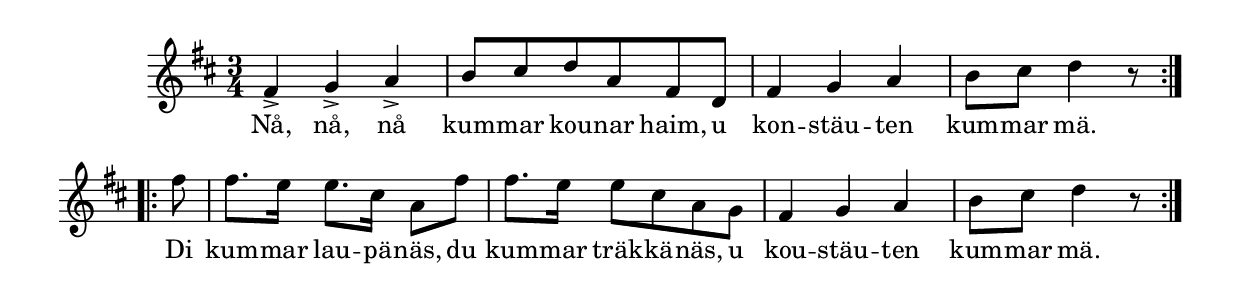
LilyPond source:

{
\time 3/4
\key d \major

\repeat volta 2 { 
 fis'4-> g'-> a'->  | 
 b'8 cis'' d'' a' fis' d'  | 
 fis'4 g' a'  | 
 b'8 cis'' d''4 r8  |
 } %( endrepeat )% 
  
\repeat volta 2 { 
 fis''  | 
 fis''8. e''16 e''8. cis''16 a'8 fis''  | 
 fis''8. e''16 e''8 cis'' a' g'  | 
 fis'4 g' a'  | 
 b'8 cis'' d''4 r8
 } %( endrepeat )% 
  }
 \addlyrics {
     Nå, nå, nå kum -- mar kou -- nar haim, u kon -- stäu -- ten kum -- mar mä.
     Di kum -- mar lau -- pä -- näs, du kum -- mar träk -- kä -- näs, u kou -- stäu -- ten kum -- mar mä.
}
